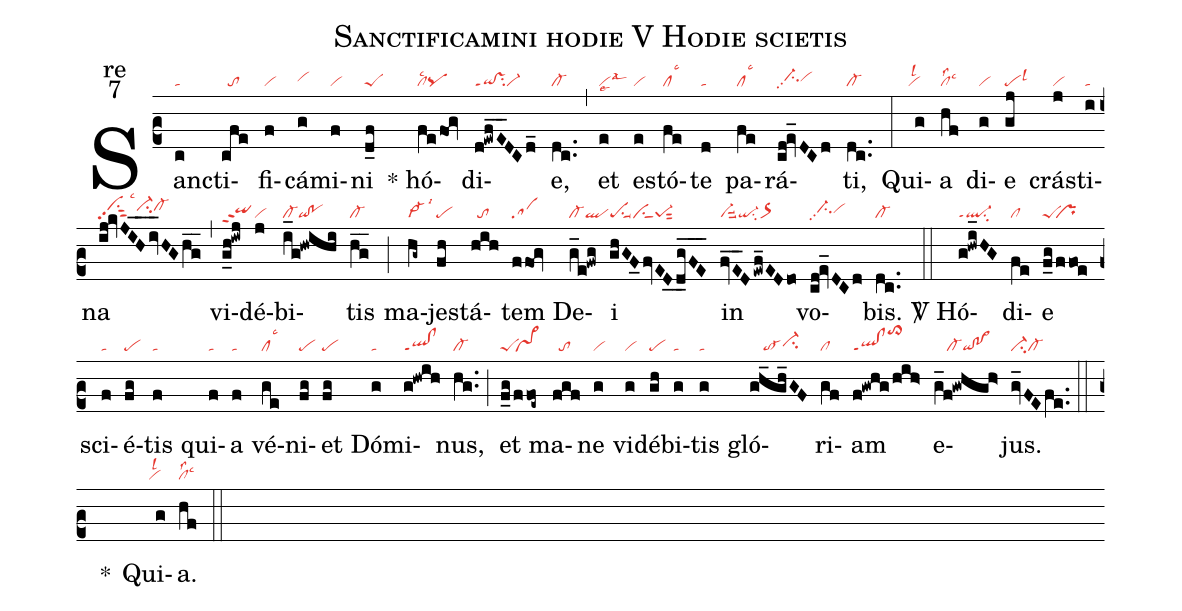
name:Sanctificamini hodie V Hodie scietis;
office-part:re;
mode:7;
nabc-lines:1;
%%
(c2) Sanc(c|ta)ti(cfe|//to)fi(f|vi)cá(g|vihh)mi(f|vi)ni(d_f|peS) *~hó(fefog|cllsc2pq)di(d!ewfE__DCd_|qi!vsppt1su2vi-)e,(dc..|cl-) (,) et(e|vilsal3lse8) es(e|vi)tó(fe|cllsc3)te(d|ta) pa(fe|cllsc3)rá(cd!ev_DCd|//ci-hhpp2vihh)ti,(dc..|cl-) (:) Qui(g|``vilsl2)a(hf|cllss2lsc3) di(g|vi)e(gj|pelsl3) crás(j|vi)ti(i|ta)na(ij!kvJIH__iv_HGhg__|vihipp2su1sut2lsc3ci-hicl-hi) (,) vi(g_h!iwj|qihhppt2)dé(j|vi)bi(i_g!hwihi|cl-qi!po)tis(hg__|cl-) (;) ma(hg~|vi->lsi3)jes(fh|pe)tá(hih|//to)tem(ffog|sa) De(g_e!fwg|cl-ql)i(ghGF_0fvED_0/d_gFE___|pesu1suu1ciSpe-1sut2) in(fvE__D/ewf_EDdo|vi-suu2qi-su2or>) vo(cd!ev_DCd|//ci-hhpp2vihh)bis.(dc..|cl-) (::)

<sp>V/</sp> Hó(g!hwi_HG|ql-ppt1su2)di(fe|cl)e(f_g/ffoe|peS``pr) sci(f|ta)é(fg|pe)tis(f|ta) qui(f|ta)a(f|ta) vé(ge|cllsc3)ni(fg|pe)et(fg|pe) Dó(g|ta)mi(g!hwih|ql!clppt1)nus,(hg..|cl-) (;) et(f_g/ffoe~|peS`vs>) ma(fgf|//to)ne(g|vi) vi(g|vi)dé(gh|pe)bi(g|ta)tis(g|ta) gló(gh_gh_GF|////to-ci-hh)ri(gf|cl)am(f!gwhg/hih>|ql!clppt1to>hm) e(g_f!gwhgh>|////cl-qi!po>)jus.(gv_FEfe..|ci-cl-) (::)
*() Qui(g|``vilsl2)a.(hf|cllss2lsc3) (::)
